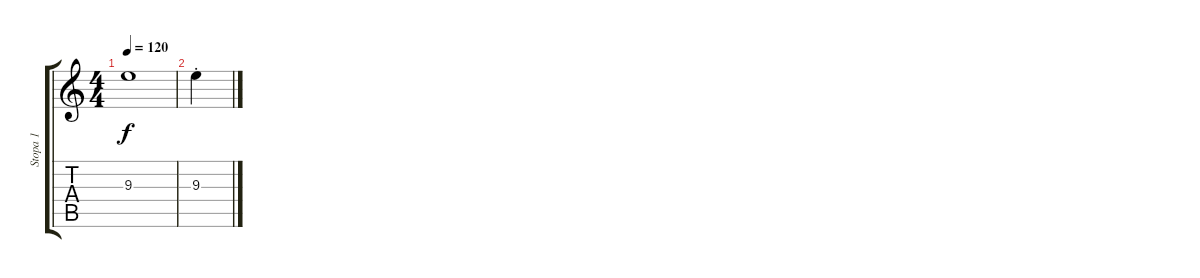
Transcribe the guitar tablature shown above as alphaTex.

\track ("Stopa 1" "Stopa 1") {instrument overdrivenguitar}
\staff {score tabs}
\tuning (E4 B3 G3 D3 A2 E2) {hide}
\ts (4 4)
\tempo 120
\clef g2
\ks c
9.3.1{dy f} |
9.3{st}.4
